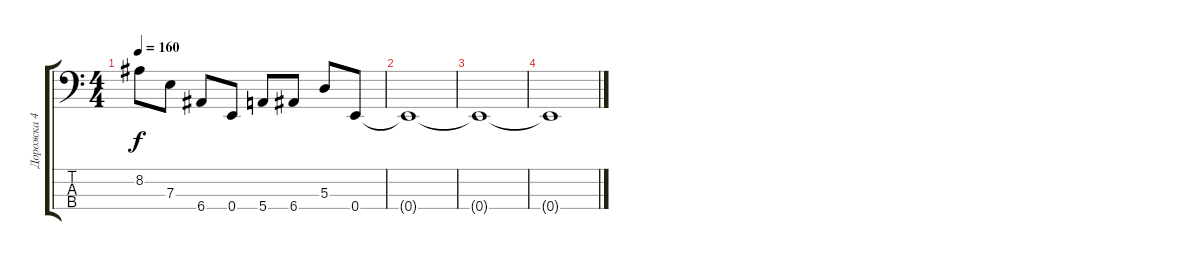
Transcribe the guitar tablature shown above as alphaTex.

\track ("Дорожка 4" "Дорожка 4") {instrument electricbassfinger}
\staff {score tabs}
\tuning (G2 D2 A1 E1) {hide}
\ts (4 4)
\tempo 160
\clef f4
\ks c
8.2.8{dy f} 7.3.8 6.4.8 0.4.8 5.4.8 6.4.8 5.3.8 0.4.8 |
0.4{t}.1 |
0.4{t}.1 |
0.4{t}.1
